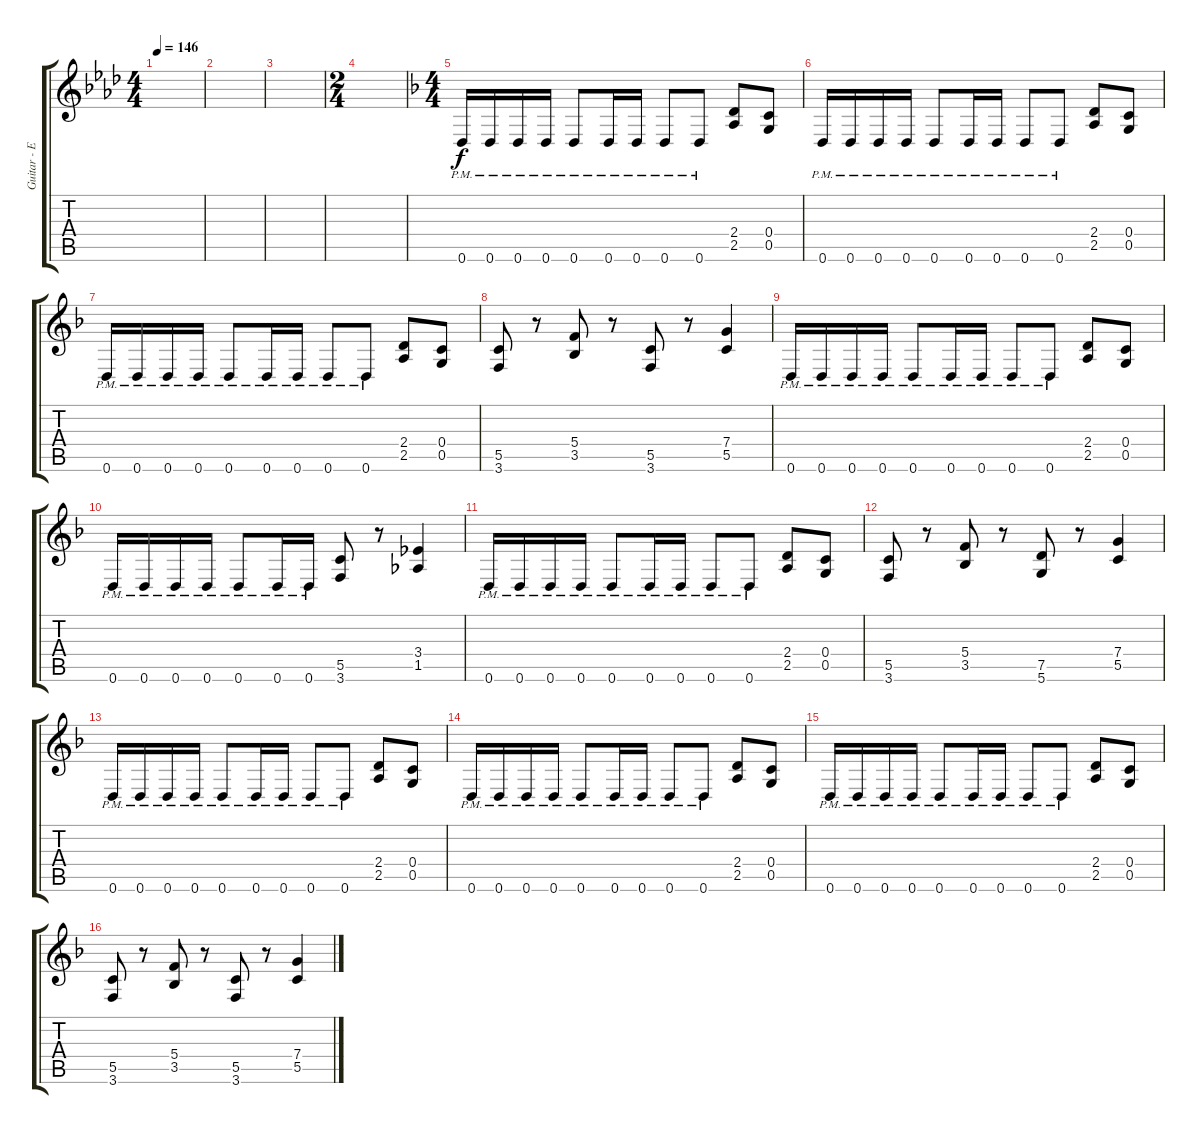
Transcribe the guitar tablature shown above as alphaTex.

\track ("Guitar - Emppu" "Guitar - E") {instrument distortionguitar}
\staff {score tabs}
\tuning (D4 A3 F3 C3 G2 D2) {hide}
\ts (4 4)
\tempo 146
\clef g2
\ks fminor
|
|
|
\ts (2 4)
|
\ts (4 4)
\ks dminor
0.6{pm}.16 0.6{pm}.16 0.6{pm}.16 0.6{pm}.16 0.6{pm}.8 0.6{pm}.16 0.6{pm}.16 0.6{pm}.8 0.6{pm}.8 (2.4 2.5).8 (0.4 0.5).8 |
0.6{pm}.16 0.6{pm}.16 0.6{pm}.16 0.6{pm}.16 0.6{pm}.8 0.6{pm}.16 0.6{pm}.16 0.6{pm}.8 0.6{pm}.8 (2.4 2.5).8 (0.4 0.5).8 |
0.6{pm}.16 0.6{pm}.16 0.6{pm}.16 0.6{pm}.16 0.6{pm}.8 0.6{pm}.16 0.6{pm}.16 0.6{pm}.8 0.6{pm}.8 (2.4 2.5).8 (0.4 0.5).8 |
(5.5 3.6).8 r.8 (5.4 3.5).8 r.8 (5.5 3.6).8 r.8 (7.4 5.5).4 |
0.6{pm}.16 0.6{pm}.16 0.6{pm}.16 0.6{pm}.16 0.6{pm}.8 0.6{pm}.16 0.6{pm}.16 0.6{pm}.8 0.6{pm}.8 (2.4 2.5).8 (0.4 0.5).8 |
0.6{pm}.16 0.6{pm}.16 0.6{pm}.16 0.6{pm}.16 0.6{pm}.8 0.6{pm}.16 0.6{pm}.16 (5.5 3.6).8 r.8 (3.4 1.5).4 |
0.6{pm}.16 0.6{pm}.16 0.6{pm}.16 0.6{pm}.16 0.6{pm}.8 0.6{pm}.16 0.6{pm}.16 0.6{pm}.8 0.6{pm}.8 (2.4 2.5).8 (0.4 0.5).8 |
(5.5 3.6).8 r.8 (5.4 3.5).8 r.8 (7.5 5.6).8 r.8 (7.4 5.5).4 |
0.6{pm}.16 0.6{pm}.16 0.6{pm}.16 0.6{pm}.16 0.6{pm}.8 0.6{pm}.16 0.6{pm}.16 0.6{pm}.8 0.6{pm}.8 (2.4 2.5).8 (0.4 0.5).8 |
0.6{pm}.16 0.6{pm}.16 0.6{pm}.16 0.6{pm}.16 0.6{pm}.8 0.6{pm}.16 0.6{pm}.16 0.6{pm}.8 0.6{pm}.8 (2.4 2.5).8 (0.4 0.5).8 |
0.6{pm}.16 0.6{pm}.16 0.6{pm}.16 0.6{pm}.16 0.6{pm}.8 0.6{pm}.16 0.6{pm}.16 0.6{pm}.8 0.6{pm}.8 (2.4 2.5).8 (0.4 0.5).8 |
(5.5 3.6).8 r.8 (5.4 3.5).8 r.8 (5.5 3.6).8 r.8 (7.4 5.5).4
